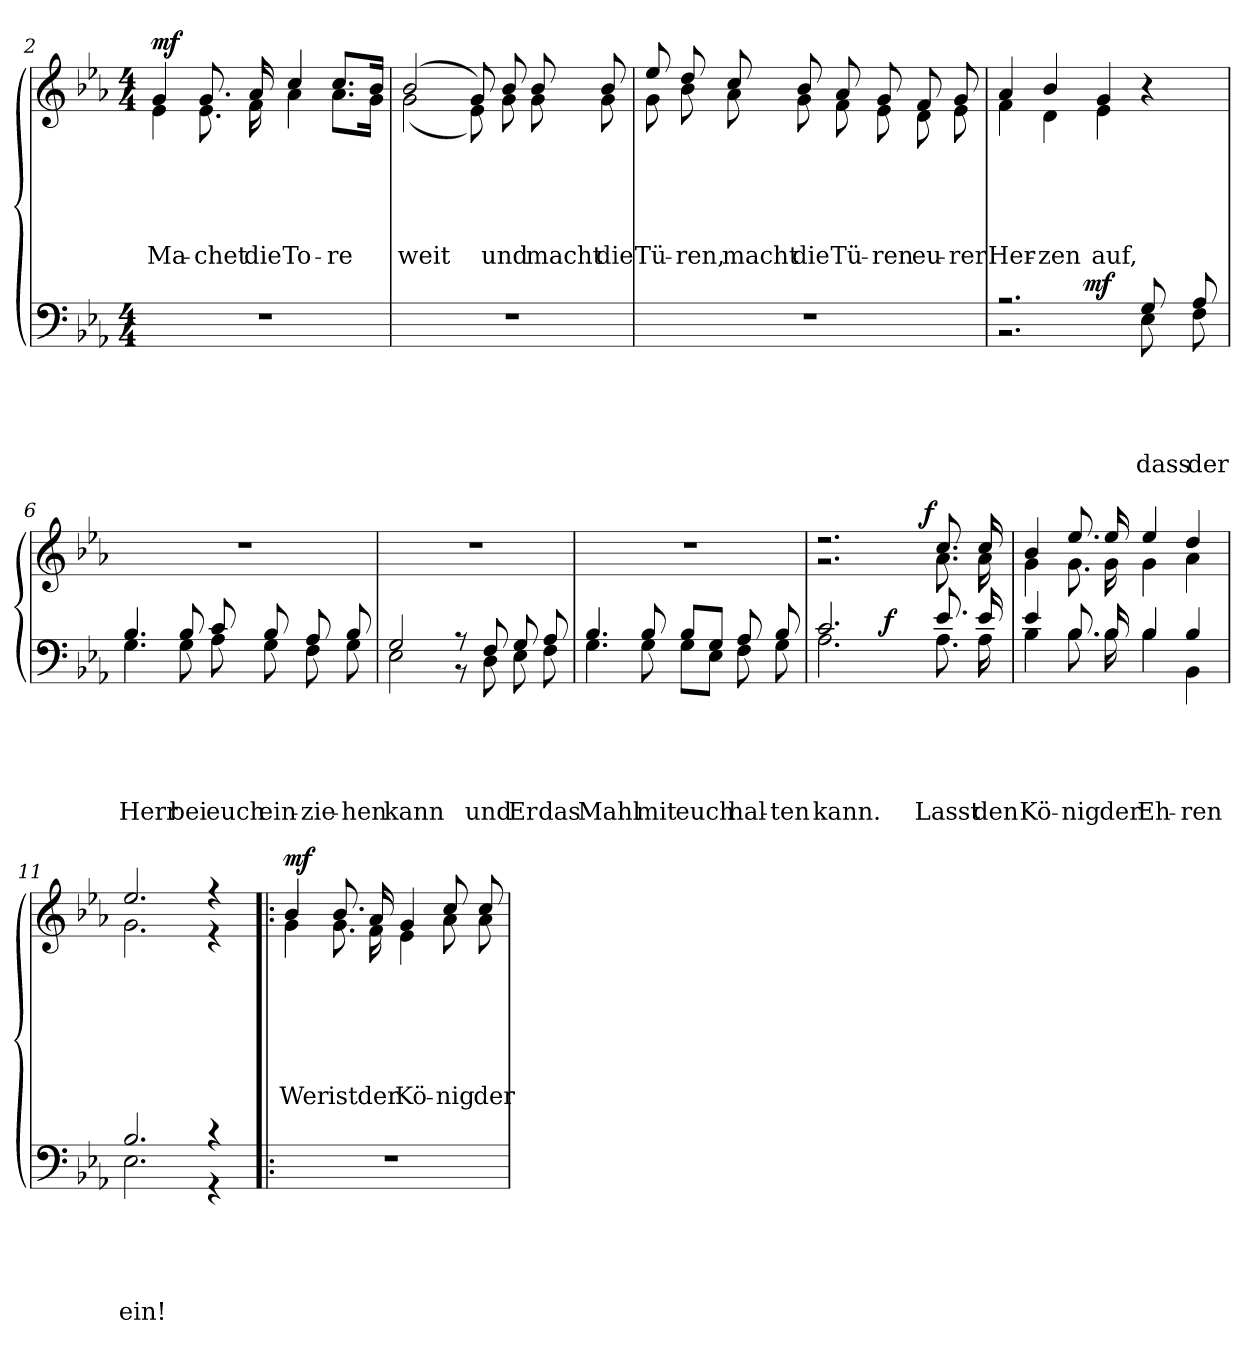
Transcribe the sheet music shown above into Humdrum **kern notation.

**kern	**text	**text	**text	**text	**text	**dynam	**kern	**text	**text	**text	**text	**text	**text	**dynam
*part2	*part2	*part2	*part2	*part2	*part2	*part2	*part1	*part1	*part1	*part1	*part1	*part1	*part1	*part1
*staff2	*staff2	*staff2	*staff2	*staff2	*staff2	*staff2	*staff1	*staff1	*staff1	*staff1	*staff1	*staff1	*staff1	*staff1
*clefF4	*	*	*	*	*	*	*clefG2	*	*	*	*	*	*	*
*k[b-e-a-]	*	*	*	*	*	*	*k[b-e-a-]	*	*	*	*	*	*	*
*E-:	*	*	*	*	*	*	*E-:	*	*	*	*	*	*	*
*M4/4	*	*	*	*	*	*	*M4/4	*	*	*	*	*	*	*
=2	=2	=2	=2	=2	=2	=2	=2	=2	=2	=2	=2	=2	=2	=2
!	!	!	!	!	!	!	!LO:TX:a:B:t=Allegro moderato	!	!	!	!	!	!	!
!	!	!	!	!	!	!	!	!	!	!	!	!LO:LY:b	!	!LO:DY:b
*	*	*	*	*	*	*	*^	*	*	*	*	*	*	*
1r	.	.	.	.	.	.	4g/	4e-\	.	.	.	.	Ma-	.	mf
!	!	!	!	!	!	!	!	!	!	!	!	!	!LO:LY:b	!	!
.	.	.	.	.	.	.	8.g/	8.e-\	.	.	.	.	-chet	.	.
!	!	!	!	!	!	!	!	!	!	!	!	!	!LO:LY:b	!	!
.	.	.	.	.	.	.	16a-/	16f\	.	.	.	.	die	.	.
!	!	!	!	!	!	!	!	!	!	!	!	!	!LO:LY:b	!	!
.	.	.	.	.	.	.	4cc/	4a-\	.	.	.	.	To-	.	.
!	!	!	!	!	!	!	!	!	!	!	!	!	!LO:LY:b	!	!
.	.	.	.	.	.	.	8.cc/L	8.a-\L	.	.	.	.	-re	.	.
.	.	.	.	.	.	.	16b-/Jk	16g\Jk	.	.	.	.	.	.	.
=3	=3	=3	=3	=3	=3	=3	=3	=3	=3	=3	=3	=3	=3	=3	=3
!	!	!	!	!	!	!	!	!	!	!	!	!	!LO:LY:b	!	!
1r	.	.	.	.	.	.	(2b-/	(<2g\	.	.	.	.	weit	.	.
.	.	.	.	.	.	.	8g/)	8e-\)	.	.	.	.	.	.	.
!	!	!	!	!	!	!	!	!	!	!	!	!	!LO:LY:b	!	!
.	.	.	.	.	.	.	8b-/	8g\	.	.	.	.	und	.	.
!	!	!	!	!	!	!	!	!	!	!	!	!	!LO:LY:b	!	!
.	.	.	.	.	.	.	8b-/	8g\	.	.	.	.	macht	.	.
!	!	!	!	!	!	!	!	!	!	!	!	!	!LO:LY:b	!	!
.	.	.	.	.	.	.	8b-/	8g\	.	.	.	.	die	.	.
=4	=4	=4	=4	=4	=4	=4	=4	=4	=4	=4	=4	=4	=4	=4	=4
!	!	!	!	!	!	!	!	!	!	!	!	!	!LO:LY:b	!	!
1r	.	.	.	.	.	.	8ee-/	8g\	.	.	.	.	Tü-	.	.
!	!	!	!	!	!	!	!	!	!	!	!	!	!LO:LY:b	!	!
.	.	.	.	.	.	.	8dd/	8b-\	.	.	.	.	-ren,	.	.
!	!	!	!	!	!	!	!	!	!	!	!	!	!LO:LY:b	!	!
.	.	.	.	.	.	.	8cc/	8a-\	.	.	.	.	macht	.	.
!	!	!	!	!	!	!	!	!	!	!	!	!	!LO:LY:b	!	!
.	.	.	.	.	.	.	8b-/	8g\	.	.	.	.	die	.	.
!	!	!	!	!	!	!	!	!	!	!	!	!	!LO:LY:b	!	!
.	.	.	.	.	.	.	8a-/	8f\	.	.	.	.	Tü-	.	.
!	!	!	!	!	!	!	!	!	!	!	!	!	!LO:LY:b	!	!
.	.	.	.	.	.	.	8g/	8e-\	.	.	.	.	-ren	.	.
!	!	!	!	!	!	!	!	!	!	!	!	!	!LO:LY:b	!	!
.	.	.	.	.	.	.	8f/	8d\	.	.	.	.	eu-	.	.
!	!	!	!	!	!	!	!	!	!	!	!	!	!LO:LY:b	!	!
.	.	.	.	.	.	.	8g/	8e-\	.	.	.	.	-rer	.	.
!!LO:LB:g=z	!!
=5	=5	=5	=5	=5	=5	=5	=5	=5	=5	=5	=5	=5	=5	=5	=5
*^	*	*	*	*	*	*	*	*	*	*	*	*	*	*	*
!	!	!	!	!	!	!	!	!	!	!	!	!	!	!LO:LY:b	!	!
*	*^	*	*	*	*	*	*	*	*	*	*	*	*	*	*	*
2.r	2.r	4...ryy	.	.	.	.	.	.	4a-/	4f\	.	.	.	.	Her-	.	.
!	!	!	!	!	!	!	!	!	!	!	!	!	!	!	!LO:LY:b	!	!
.	.	.	.	.	.	.	.	.	4b-/	4d\	.	.	.	.	-zen	.	.
!	!	!	!	!	!	!	!	!LO:DY:b	!	!	!	!	!	!	!	!	!
.	.	2ryy	.	.	.	.	.	mf	.	.	.	.	.	.	.	.	.
!	!	!	!	!	!	!	!	!	!	!	!	!	!	!	!LO:LY:b	!	!
.	.	.	.	.	.	.	.	.	4g/	4e-\	.	.	.	.	auf,	.	.
!	!	!	!	!	!	!	!LO:LY:a	!	!	!	!	!	!	!	!	!	!
8G/	8E-\	.	.	.	.	.	dass	.	4ryy	4r	.	.	.	.	.	.	.
!	!	!	!	!	!	!	!LO:LY:a	!	!	!	!	!	!	!	!	!	!
8A-/	8F\	.	.	.	.	.	der	.	.	.	.	.	.	.	.	.	.
.	.	32ryy	.	.	.	.	.	.	.	.	.	.	.	.	.	.	.
=6	=6	=6	=6	=6	=6	=6	=6	=6	=6	=6	=6	=6	=6	=6	=6	=6	=6
!	!	!	!	!	!	!	!LO:LY:a	!	!	!	!	!	!	!	!	!	!
*	*v	*v	*	*	*	*	*	*	*	*	*	*	*	*	*	*	*
*	*	*	*	*	*	*	*	*v	*v	*	*	*	*	*	*	*
4.B-/	4.G\	.	.	.	.	Herr	.	1r	.	.	.	.	.	.	.
!	!	!	!	!	!	!LO:LY:a	!	!	!	!	!	!	!	!	!
8B-/	8G\	.	.	.	.	bei	.	.	.	.	.	.	.	.	.
!	!	!	!	!	!	!LO:LY:a	!	!	!	!	!	!	!	!	!
8c/	8A-\	.	.	.	.	euch	.	.	.	.	.	.	.	.	.
!	!	!	!	!	!	!LO:LY:a	!	!	!	!	!	!	!	!	!
8B-/	8G\	.	.	.	.	ein-	.	.	.	.	.	.	.	.	.
!	!	!	!	!	!	!LO:LY:a	!	!	!	!	!	!	!	!	!
8A-/	8F\	.	.	.	.	-zie-	.	.	.	.	.	.	.	.	.
!	!	!	!	!	!	!LO:LY:a	!	!	!	!	!	!	!	!	!
8B-/	8G\	.	.	.	.	-hen	.	.	.	.	.	.	.	.	.
=7	=7	=7	=7	=7	=7	=7	=7	=7	=7	=7	=7	=7	=7	=7	=7
!	!	!	!	!	!	!LO:LY:a	!	!	!	!	!	!	!	!	!
2G/	2E-\	.	.	.	.	kann	.	1r	.	.	.	.	.	.	.
8r	8r	.	.	.	.	.	.	.	.	.	.	.	.	.	.
!	!	!	!	!	!	!LO:LY:a	!	!	!	!	!	!	!	!	!
8F/	8D\	.	.	.	.	und	.	.	.	.	.	.	.	.	.
!	!	!	!	!	!	!LO:LY:a	!	!	!	!	!	!	!	!	!
8G/	8E-\	.	.	.	.	Er	.	.	.	.	.	.	.	.	.
!	!	!	!	!	!	!LO:LY:a	!	!	!	!	!	!	!	!	!
8A-/	8F\	.	.	.	.	das	.	.	.	.	.	.	.	.	.
=8	=8	=8	=8	=8	=8	=8	=8	=8	=8	=8	=8	=8	=8	=8	=8
!	!	!	!	!	!	!LO:LY:a	!	!	!	!	!	!	!	!	!
4.B-/	4.G\	.	.	.	.	Mahl	.	1r	.	.	.	.	.	.	.
!	!	!	!	!	!	!LO:LY:a	!	!	!	!	!	!	!	!	!
8B-/	8G\	.	.	.	.	mit	.	.	.	.	.	.	.	.	.
!	!	!	!	!	!	!LO:LY:a	!	!	!	!	!	!	!	!	!
8B-/L	8G\L	.	.	.	.	euch	.	.	.	.	.	.	.	.	.
8G/J	8E-\J	.	.	.	.	.	.	.	.	.	.	.	.	.	.
!	!	!	!	!	!	!LO:LY:a	!	!	!	!	!	!	!	!	!
8A-/	8F\	.	.	.	.	hal-	.	.	.	.	.	.	.	.	.
!	!	!	!	!	!	!LO:LY:a	!	!	!	!	!	!	!	!	!
8B-/	8G\	.	.	.	.	-ten	.	.	.	.	.	.	.	.	.
!!LO:LB:g=z
=9	=9	=9	=9	=9	=9	=9	=9	=9	=9	=9	=9	=9	=9	=9	=9
!	!	!	!	!	!	!LO:LY:a	!	!	!	!	!	!	!	!	!
*	*^	*	*	*	*	*	*	*^	*	*	*	*	*	*	*
*	*	*	*	*	*	*	*	*	*	*^	*	*	*	*	*	*	*
2.c/	2.A-\	2ryy	.	.	.	.	kann.	.	2.r	2.r	2ryy	.	.	.	.	.	.	.
!	!	!	!	!	!	!	!	!LO:DY:b	!	!	!	!	!	!	!	!	!	!
.	.	2ryy	.	.	.	.	.	f	.	.	8..ryy	.	.	.	.	.	.	.
!	!	!	!	!	!	!	!	!	!	!	!	!	!	!	!	!	!	!LO:DY:a
.	.	.	.	.	.	.	.	.	.	.	4ryy	.	.	.	.	.	.	f
!	!	!	!	!	!	!	!LO:LY:a	!	!	!	!	!	!	!	!	!	!	!
8.e-/	8.A-\	.	.	.	.	.	Lasst	.	8.cc/	8.a-\	.	.	.	.	.	.	.	.
!	!	!	!	!	!	!	!LO:LY:a	!	!	!	!	!	!	!	!	!	!	!
16e-/	16A-\	.	.	.	.	.	den	.	16cc/	16a-\	.	.	.	.	.	.	.	.
.	.	.	.	.	.	.	.	.	.	.	32ryy	.	.	.	.	.	.	.
=10	=10	=10	=10	=10	=10	=10	=10	=10	=10	=10	=10	=10	=10	=10	=10	=10	=10	=10
!	!	!	!	!	!	!	!LO:LY:a	!	!	!	!	!	!	!	!	!	!	!
*	*v	*v	*	*	*	*	*	*	*	*	*	*	*	*	*	*	*	*
*	*	*	*	*	*	*	*	*	*v	*v	*	*	*	*	*	*	*
4e-/	4B-\	.	.	.	.	Kö-	.	4b-/	4g\	.	.	.	.	.	.	.
!	!	!	!	!	!	!LO:LY:a	!	!	!	!	!	!	!	!	!	!
8.B-/	8.B-\	.	.	.	.	-nig	.	8.ee-/	8.g\	.	.	.	.	.	.	.
!	!	!	!	!	!	!LO:LY:a	!	!	!	!	!	!	!	!	!	!
16B-/	16B-\	.	.	.	.	der	.	16ee-/	16g\	.	.	.	.	.	.	.
!	!	!	!	!	!	!LO:LY:a	!	!	!	!	!	!	!	!	!	!
4B-/	4B-\	.	.	.	.	Eh-	.	4ee-/	4g\	.	.	.	.	.	.	.
!	!	!	!	!	!	!LO:LY:a	!	!	!	!	!	!	!	!	!	!
4B-/	4BB-\	.	.	.	.	-ren	.	4dd/	4a-\	.	.	.	.	.	.	.
=11	=11	=11	=11	=11	=11	=11	=11	=11	=11	=11	=11	=11	=11	=11	=11	=11
!	!	!	!	!	!	!LO:LY:a	!	!	!	!	!	!	!	!	!	!
2.B-/	2.E-\	.	.	.	.	ein!	.	2.ee-/	2.g\	.	.	.	.	.	.	.
4r	4r	.	.	.	.	.	.	4r	4r	.	.	.	.	.	.	.
=12!|:	=12!|:	=12!|:	=12!|:	=12!|:	=12!|:	=12!|:	=12!|:	=12!|:	=12!|:	=12!|:	=12!|:	=12!|:	=12!|:	=12!|:	=12!|:	=12!|:
!	!	!	!	!	!	!	!	!	!	!	!	!	!	!	!LO:LY:b	!LO:DY:a
*v	*v	*	*	*	*	*	*	*	*	*	*	*	*	*	*	*
1r	.	.	.	.	.	.	4b-/	4g\	.	.	.	.	.	Wer	mf
!	!	!	!	!	!	!	!	!	!	!	!	!	!	!LO:LY:b	!
.	.	.	.	.	.	.	8.b-/	8.g\	.	.	.	.	.	ist	.
!	!	!	!	!	!	!	!	!	!	!	!	!	!	!LO:LY:b	!
.	.	.	.	.	.	.	16a-/	16f\	.	.	.	.	.	der	.
!	!	!	!	!	!	!	!	!	!	!	!	!	!	!LO:LY:b	!
.	.	.	.	.	.	.	4g/	4e-\	.	.	.	.	.	Kö-	.
!	!	!	!	!	!	!	!	!	!	!	!	!	!	!LO:LY:b	!
.	.	.	.	.	.	.	8cc/	8a-\	.	.	.	.	.	-nig	.
!	!	!	!	!	!	!	!	!	!	!	!	!	!	!LO:LY:b	!
.	.	.	.	.	.	.	8cc/	8a-\	.	.	.	.	.	der	.
*	*	*	*	*	*	*	*v	*v	*	*	*	*	*	*	*
=	=	=	=	=	=	=	=	=	=	=	=	=	=	=
*-	*-	*-	*-	*-	*-	*-	*-	*-	*-	*-	*-	*-	*-	*-
